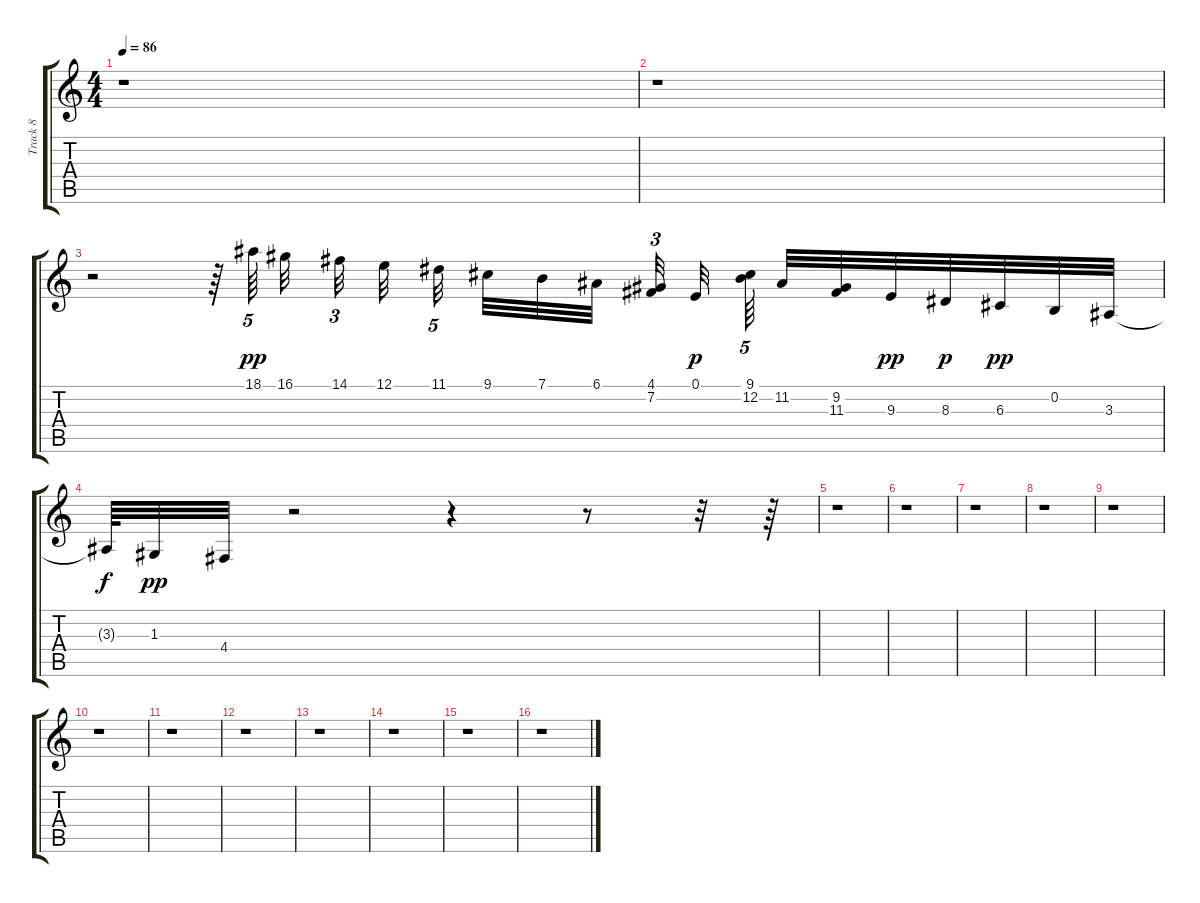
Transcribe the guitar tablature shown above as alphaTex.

\track ("Track 8" "Track 8") {instrument reversecymbal}
\staff {score tabs}
\tuning (E4 B3 G3 D3 A2 E2) {hide}
\ts (4 4)
\tempo 86
\clef g2
\ks c
r.1{dy pp} |
r.1 |
r.2 r.64 18.1.64{tu (5 4)} 16.1.32 14.1.32{tu (3 2)} 12.1.32 11.1.32{tu (5 4)} 9.1.32 7.1.32 6.1.32 (4.1 7.2).32{tu (3 2)} 0.1.32{dy p} (9.1 12.2).64{tu (5 4)} 11.2.32 (9.2 11.3).32 9.3.32{dy pp} 8.3.32{dy p} 6.3.32{dy pp} 0.2.32 3.3.32 |
3.3{t}.64{dy f} 1.3.32{dy pp} 4.4.32 r.2 r.4 r.8 r.32 r.64 |
r.1 |
r.1 |
r.1 |
r.1 |
r.1 |
r.1 |
r.1 |
r.1 |
r.1 |
r.1 |
r.1 |
r.1
